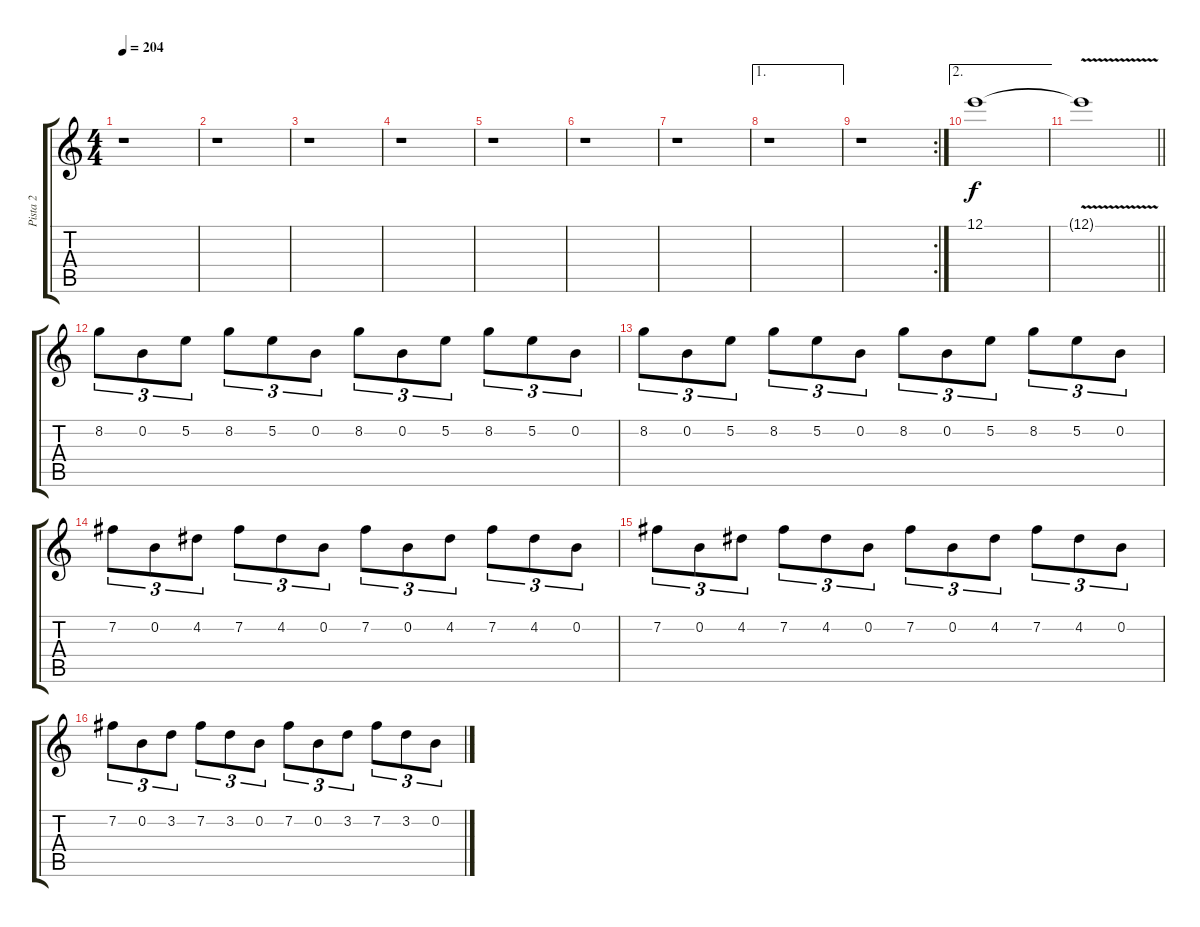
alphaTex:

\track ("Pista 2" "Pista 2") {instrument overdrivenguitar}
\staff {score tabs}
\tuning (E4 B3 G3 D3 A2 E2) {hide}
\ts (4 4)
\tempo 204
\clef g2
\ks c
r.1{dy f} |
r.1 |
r.1 |
r.1 |
r.1 |
r.1 |
r.1 |
\ae 1
r.1 |
\rc 2
r.1 |
\ae 2
12.1.1 |
\barLineRight lightlight
12.1{v t}.1 |
8.2.8{tu (3 2)} 0.2.8{tu (3 2)} 5.2.8{tu (3 2)} 8.2.8{tu (3 2)} 5.2.8{tu (3 2)} 0.2.8{tu (3 2)} 8.2.8{tu (3 2)} 0.2.8{tu (3 2)} 5.2.8{tu (3 2)} 8.2.8{tu (3 2)} 5.2.8{tu (3 2)} 0.2.8{tu (3 2)} |
8.2.8{tu (3 2)} 0.2.8{tu (3 2)} 5.2.8{tu (3 2)} 8.2.8{tu (3 2)} 5.2.8{tu (3 2)} 0.2.8{tu (3 2)} 8.2.8{tu (3 2)} 0.2.8{tu (3 2)} 5.2.8{tu (3 2)} 8.2.8{tu (3 2)} 5.2.8{tu (3 2)} 0.2.8{tu (3 2)} |
7.2.8{tu (3 2)} 0.2.8{tu (3 2)} 4.2.8{tu (3 2)} 7.2.8{tu (3 2)} 4.2.8{tu (3 2)} 0.2.8{tu (3 2)} 7.2.8{tu (3 2)} 0.2.8{tu (3 2)} 4.2.8{tu (3 2)} 7.2.8{tu (3 2)} 4.2.8{tu (3 2)} 0.2.8{tu (3 2)} |
7.2.8{tu (3 2)} 0.2.8{tu (3 2)} 4.2.8{tu (3 2)} 7.2.8{tu (3 2)} 4.2.8{tu (3 2)} 0.2.8{tu (3 2)} 7.2.8{tu (3 2)} 0.2.8{tu (3 2)} 4.2.8{tu (3 2)} 7.2.8{tu (3 2)} 4.2.8{tu (3 2)} 0.2.8{tu (3 2)} |
7.2.8{tu (3 2)} 0.2.8{tu (3 2)} 3.2.8{tu (3 2)} 7.2.8{tu (3 2)} 3.2.8{tu (3 2)} 0.2.8{tu (3 2)} 7.2.8{tu (3 2)} 0.2.8{tu (3 2)} 3.2.8{tu (3 2)} 7.2.8{tu (3 2)} 3.2.8{tu (3 2)} 0.2.8{tu (3 2)}
